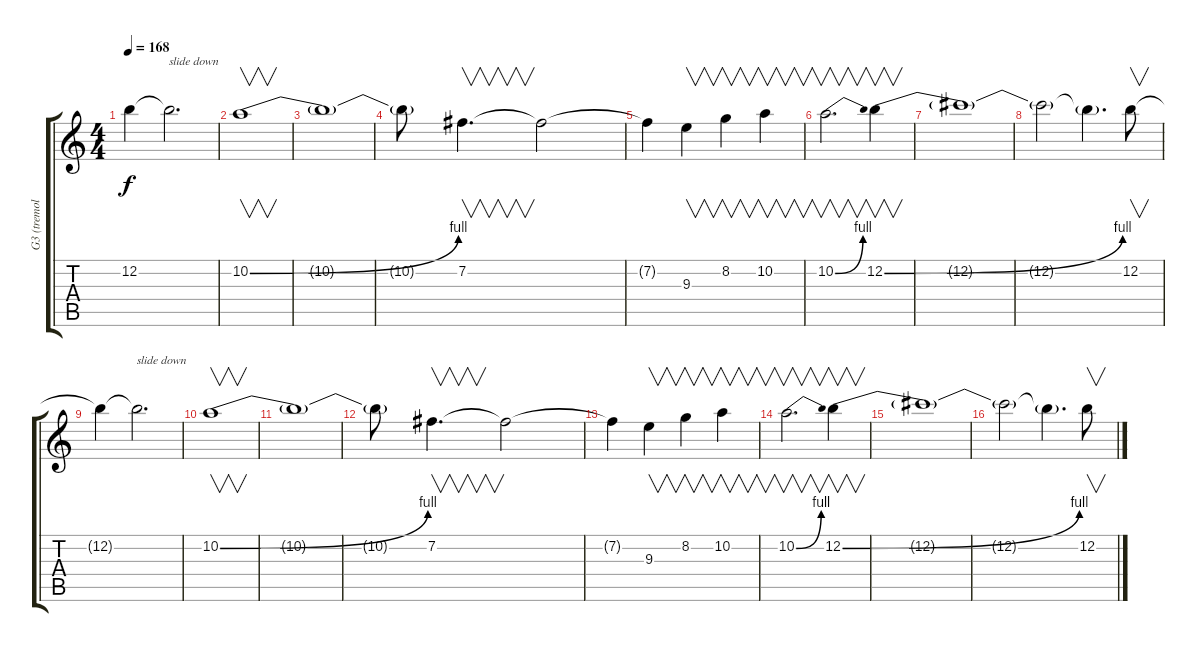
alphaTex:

\track ("G3 (tremolo & disto)" "G3 (tremol") {instrument distortionguitar}
\staff {score tabs}
\tuning (E4 B3 G3 D3 A2 E2) {hide}
\ts (4 4)
\tempo 168
\clef g2
\ks c
12.2{t}.4{dy f} 12.2{t}.2{d txt "slide down"} |
10.2{be (bend 0 0 60 4)}.1{v} |
10.2{t}.1 |
10.2{t}.8 7.2.4{v d} 7.2{t}.2 |
7.2{t}.4 9.3.4{v} 8.2.4{v} 10.2.4{v} |
10.2{be (bend 0 0 60 4)}.2{v d} 12.2{be (bend 0 0 60 4)}.4{v} |
12.2{t}.1 |
12.2{t}.2 12.2{t}.4{d} 12.2.8{v} |
12.2{t}.4 12.2{t}.2{d txt "slide down"} |
10.2{be (bend 0 0 60 4)}.1{v} |
10.2{t}.1 |
10.2{t}.8 7.2.4{v d} 7.2{t}.2 |
7.2{t}.4 9.3.4{v} 8.2.4{v} 10.2.4{v} |
10.2{be (bend 0 0 60 4)}.2{v d} 12.2{be (bend 0 0 60 4)}.4{v} |
12.2{t}.1 |
12.2{t}.2 12.2{t}.4{d} 12.2.8{v}
